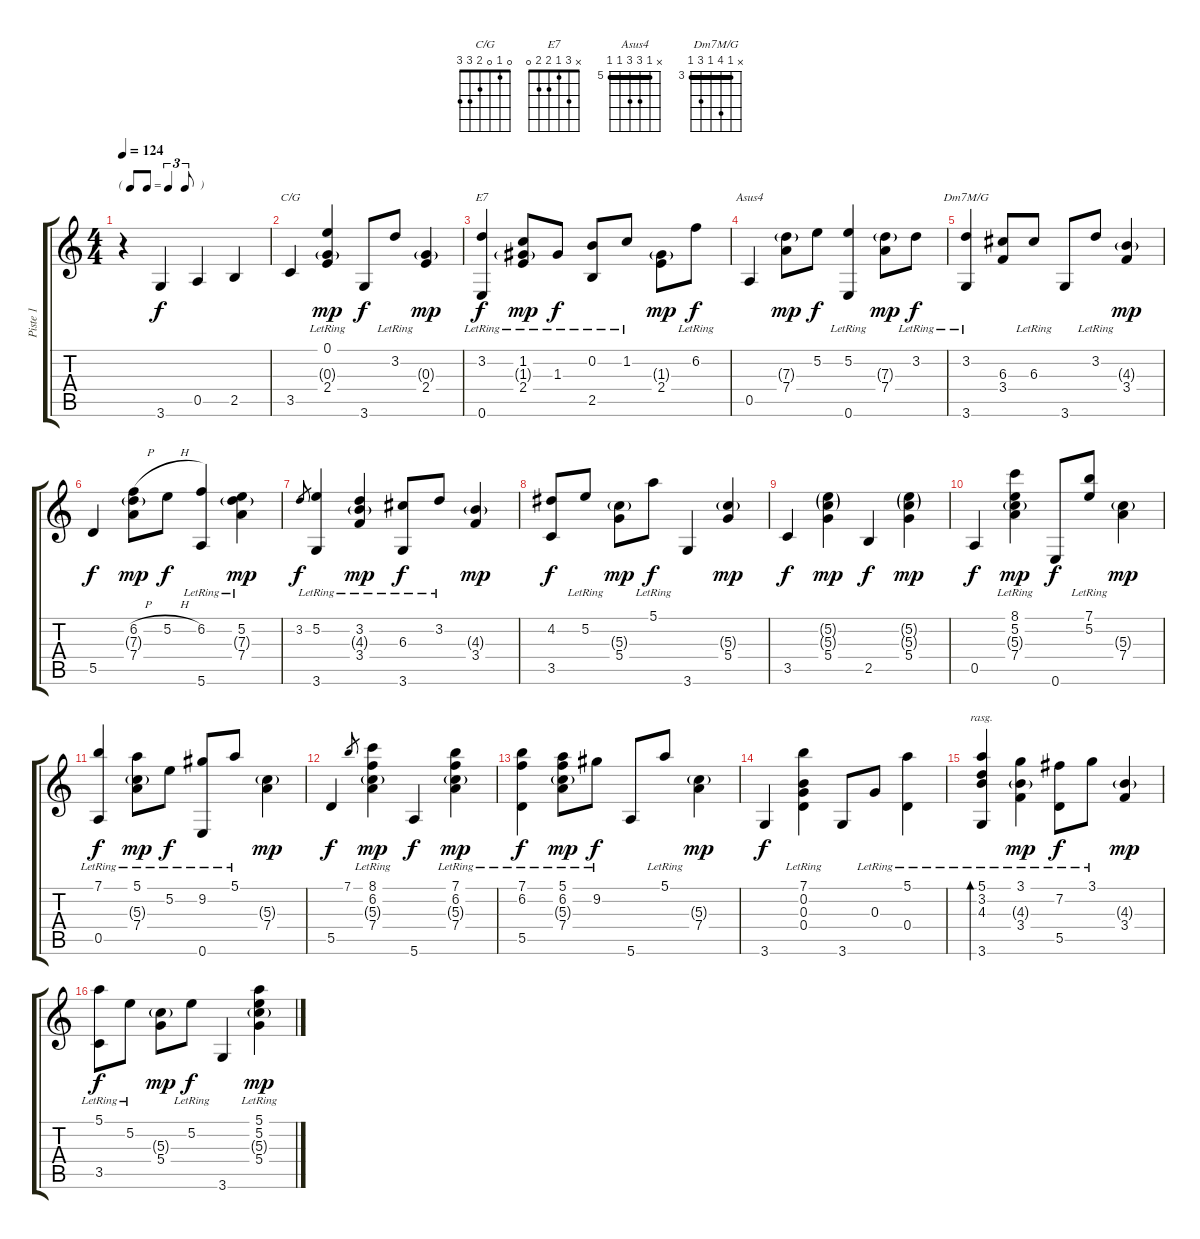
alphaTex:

\track ("Piste 1" "Piste 1") {instrument electricguitarmuted}
\staff {score tabs}
\tuning (E4 B3 G3 D3 A2 E2) {hide}
\chord ("C/G" 0 1 0 2 3 3)
\chord ("E7" x 3 1 2 2 0)
\chord ("Asus4" x 5 7 7 5 5) {firstfret 5 barre 5}
\chord ("Dm7M/G" x 3 6 3 5 3) {firstfret 3 barre 3}
\ts (4 4)
\tf triplet8th
\tempo 124
\clef g2
\ks c
r.4{dy f instrument electricguitarmuted} 3.6.4 0.5.4 2.5.4 |
3.5.4{ch "C/G"} (0.1{lr} 0.3{g} 2.4).4{dy mp} 3.6.8{dy f} 3.2{lr}.8 (0.3{g} 2.4).4{dy mp} |
(3.2{lr} 0.6).4{ch "E7" dy f} (1.2{lr} 1.3{g} 2.4).8{dy mp} 1.3{lr}.8{dy f} (0.2{lr} 2.5).8 1.2{lr}.8 (1.3{g} 2.4).8{dy mp} 6.2{lr}.8{dy f} |
0.5.4{ch "Asus4"} (7.3{g} 7.4).8{dy mp} 5.2.8{dy f} (5.2{lr} 0.6).4 (7.3{g} 7.4).8{dy mp} 3.2{lr}.8{dy f} |
(3.2{lr} 3.6).4{ch "Dm7M/G"} (6.3 3.4).8 6.3{lr}.8 3.6.8 3.2{lr}.8 (4.3{g} 3.4).4{dy mp} |
5.5.4{dy f} (6.2{h} 7.3{g} 7.4).8{dy mp} 5.2{h}.8{dy f} (6.2{lr} 5.6).4 (5.2{lr} 7.3{g} 7.4).4{dy mp} |
3.2.8{gr dy f} (5.2{lr} 3.6).4 (3.2{lr} 4.3{g} 3.4).4{dy mp} (6.3{lr} 3.6).8{dy f} 3.2{lr}.8 (4.3{g} 3.4).4{dy mp} |
(4.2 3.5).8{dy f} 5.2{lr}.8 (5.3{g} 5.4).8{dy mp} 5.1{lr}.8{dy f} 3.6.4 (5.3{g} 5.4).4{dy mp} |
3.5.4{dy f} (5.2{g} 5.3{g} 5.4).4{dy mp} 2.5.4{dy f} (5.2{g} 5.3{g} 5.4).4{dy mp} |
0.5.4{dy f} (8.1{lr} 5.2{lr} 5.3{g} 7.4).4{dy mp} 0.6.8{dy f} (7.1{lr} 5.2{lr}).8 (5.3{g} 7.4).4{dy mp} |
(7.1{lr} 0.5).4{dy f} (5.1{lr} 5.3{g} 7.4).8{dy mp} 5.2{lr}.8{dy f} (9.2{lr} 0.6).8 5.1{lr}.8 (5.3{g} 7.4).4{dy mp} |
5.5.4{dy f} 7.1.8{gr} (8.1{lr} 6.2 5.3{g} 7.4).4{dy mp} 5.6.4{dy f} (7.1{lr} 6.2{lr} 5.3{g} 7.4).4{dy mp} |
(7.1{lr} 6.2{lr} 5.5).4{dy f} (5.1{lr} 6.2 5.3{g} 7.4).8{dy mp} 9.2{lr}.8{dy f} 5.6.8 5.1{lr}.8 (5.3{g} 7.4).4{dy mp} |
3.6.4{dy f} (7.1{lr} 0.2{lr} 0.3{lr} 0.4).4 3.6.8 0.3{lr}.8 (5.1{lr} 0.4).4 |
(5.1{lr} 3.2{lr} 4.3{lr} 3.6).4{bd 480 rasg ii} (3.1{lr} 4.3{g} 3.4).4{dy mp} (7.2{lr} 5.5).8{dy f} 3.1{lr}.8 (4.3{g} 3.4).4{dy mp} |
(5.1{lr} 3.5).8{dy f} 5.2{lr}.8 (5.3{g} 5.4).8{dy mp} 5.2{lr}.8{dy f} 3.6.4 (5.1{lr} 5.2{lr} 5.3{g} 5.4).4{dy mp}
